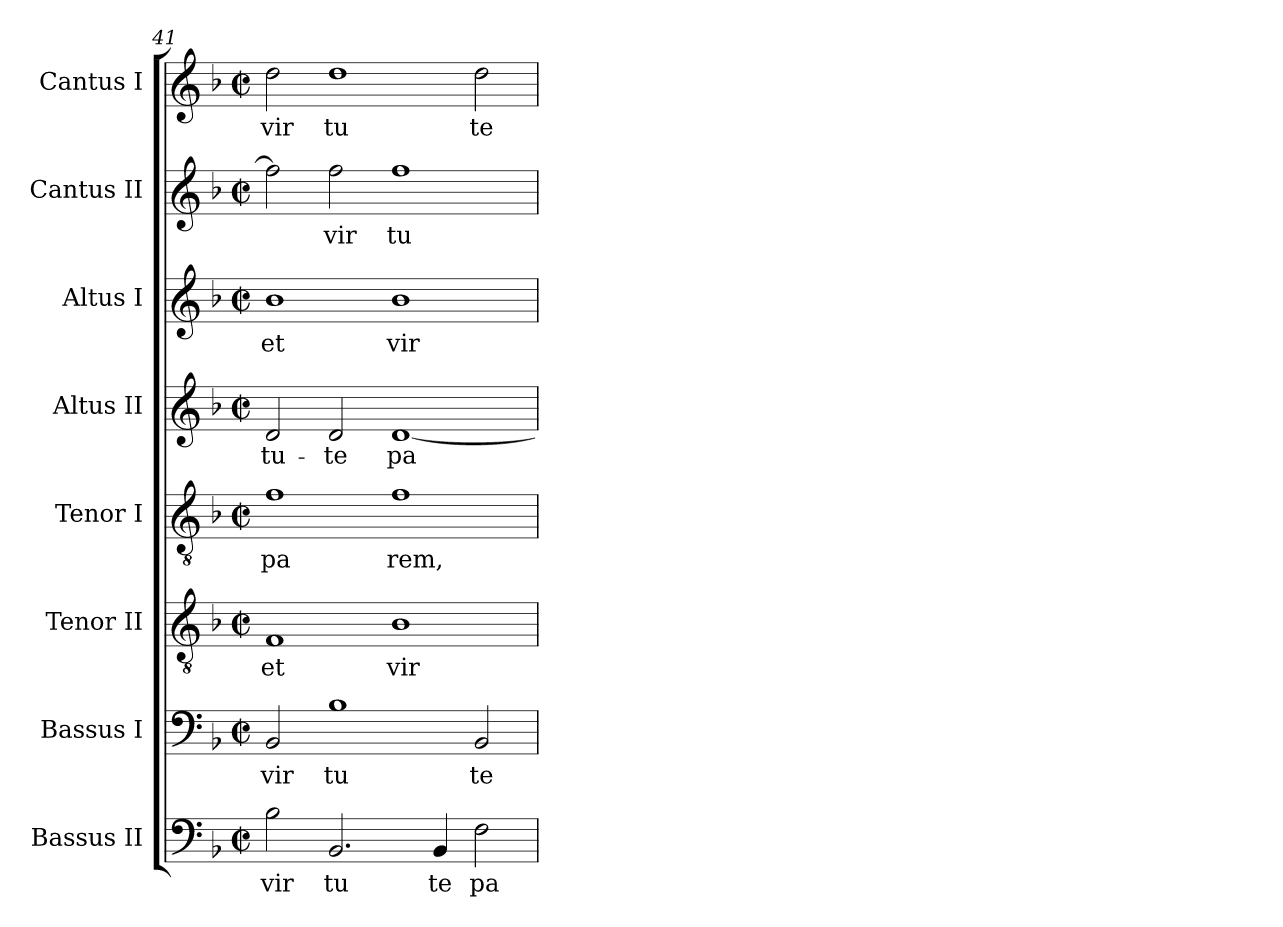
**kern	**text	**kern	**text	**kern	**text	**kern	**text	**kern	**text	**kern	**text	**kern	**text	**kern	**text
*part8	*part8	*part7	*part7	*part6	*part6	*part5	*part5	*part4	*part4	*part3	*part3	*part2	*part2	*part1	*part1
*staff8	*staff8	*staff7	*staff7	*staff6	*staff6	*staff5	*staff5	*staff4	*staff4	*staff3	*staff3	*staff2	*staff2	*staff1	*staff1
*I"Bassus II	*	*I"Bassus I	*	*I"Tenor II	*	*I"Tenor I	*	*I"Altus II	*	*I"Altus I	*	*I"Cantus II	*	*I"Cantus I	*
*I'B II	*	*I'B I	*	*I'T II	*	*I'T I	*	*I'A II	*	*I'A I	*	*	*	*	*
*clefF4	*	*clefF4	*	*clefGv2	*	*clefGv2	*	*clefG2	*	*clefG2	*	*clefG2	*	*clefG2	*
*k[b-]	*	*k[b-]	*	*k[b-]	*	*k[b-]	*	*k[b-]	*	*k[b-]	*	*k[b-]	*	*k[b-]	*
*F:	*	*F:	*	*F:	*	*F:	*	*F:	*	*F:	*	*F:	*	*F:	*
*M2/2	*	*M2/2	*	*M2/2	*	*M2/2	*	*M2/2	*	*M2/2	*	*M2/2	*	*M2/2	*
*met(c|)	*	*met(c|)	*	*met(c|)	*	*met(c|)	*	*met(c|)	*	*met(c|)	*	*met(c|)	*	*met(c|)	*
=41	=41	=41	=41	=41	=41	=41	=41	=41	=41	=41	=41	=41	=41	=41	=41
!	!LO:LY:b:cj	!	!LO:LY:b:cj	!	!LO:LY:b:cj	!	!LO:LY:b:cj	!	!LO:LY:b:cj	!	!LO:LY:b:cj	!	!	!	!LO:LY:b:cj
2B-\	vir	2BB-/	vir	1F	et	1f	pa	2d/	-tu-	1b-	et	2ff\]	.	2dd\	vir
!	!LO:LY:b:cj	!	!LO:LY:b:cj	!	!	!	!	!	!LO:LY:b:cj	!	!	!	!LO:LY:b:cj	!	!LO:LY:b:cj
2.BB-/	tu	1B-	tu	.	.	.	.	2d/	-te	.	.	2ff\	vir	1dd	tu
!	!	!	!	!	!LO:LY:b:cj	!	!LO:LY:b:cj	!	!LO:LY:b:cj	!	!LO:LY:b:cj	!	!LO:LY:b:cj	!	!
.	.	.	.	1B-	vir-	1f	rem,	[<1d	pa-	1b-	vir	1ff	tu	.	.
!	!LO:LY:b:cj	!	!	!	!	!	!	!	!	!	!	!	!	!	!
4BB-/	te	.	.	.	.	.	.	.	.	.	.	.	.	.	.
!	!LO:LY:b:cj	!	!LO:LY:b:cj	!	!	!	!	!	!	!	!	!	!	!	!LO:LY:b:cj
2F\	pa	2BB-/	te	.	.	.	.	.	.	.	.	.	.	2dd\	te
=	=	=	=	=	=	=	=	=	=	=	=	=	=	=	=
*-	*-	*-	*-	*-	*-	*-	*-	*-	*-	*-	*-	*-	*-	*-	*-
